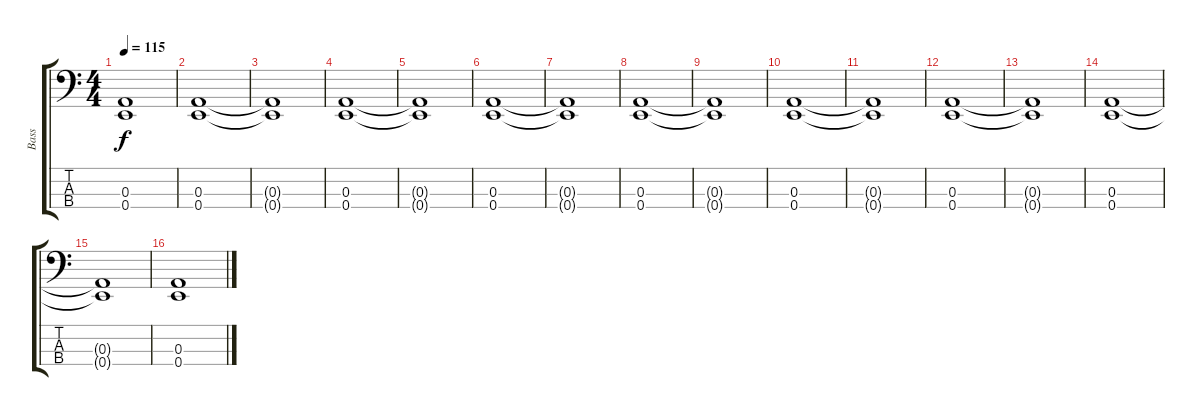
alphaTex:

\track ("Bass" "Bass") {instrument electricbasspick}
\staff {score tabs}
\tuning (G2 D2 A1 E1) {hide}
\ts (4 4)
\tempo 115
\clef f4
\ks c
(0.3{t} 0.4{t}).1{dy f} |
(0.3 0.4).1 |
(0.3{t} 0.4{t}).1 |
(0.3 0.4).1 |
(0.3{t} 0.4{t}).1 |
(0.3 0.4).1 |
(0.3{t} 0.4{t}).1 |
(0.3 0.4).1 |
(0.3{t} 0.4{t}).1 |
(0.3 0.4).1 |
(0.3{t} 0.4{t}).1 |
(0.3 0.4).1 |
(0.3{t} 0.4{t}).1 |
(0.3 0.4).1 |
(0.3{t} 0.4{t}).1 |
(0.3 0.4).1
